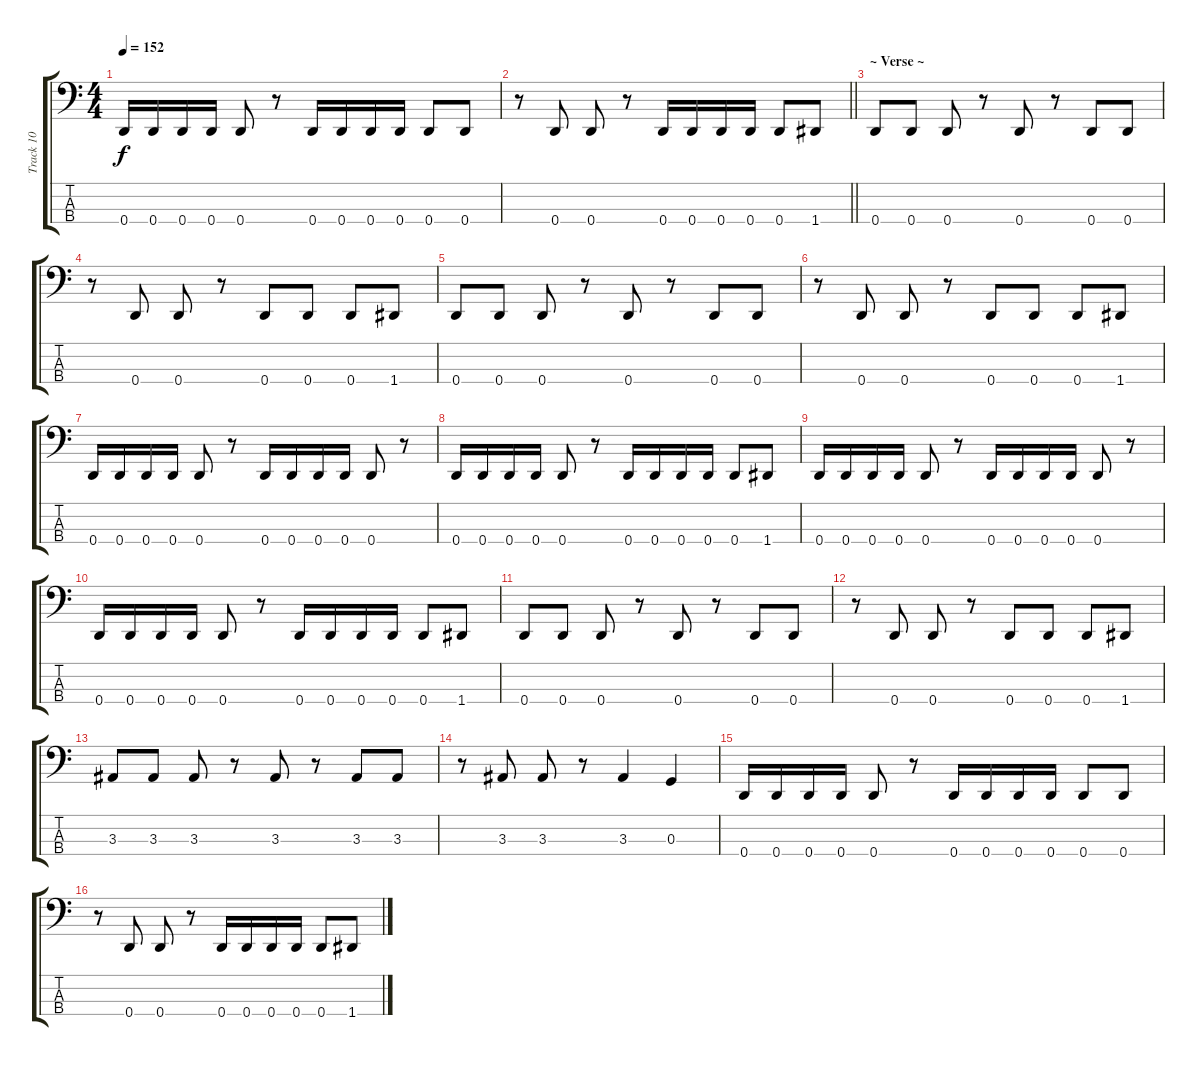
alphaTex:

\track ("Track 10" "Track 10") {instrument electricbasspick}
\staff {score tabs}
\tuning (F2 C2 G1 D1) {hide}
\ts (4 4)
\tempo 152
\clef f4
\ks c
0.4.16{dy f} 0.4.16 0.4.16 0.4.16 0.4.8 r.8 0.4.16 0.4.16 0.4.16 0.4.16 0.4.8 0.4.8 |
\barLineRight lightlight
r.8 0.4.8 0.4.8 r.8 0.4.16 0.4.16 0.4.16 0.4.16 0.4.8 1.4.8 |
\section ("" "~ Verse ~")
0.4.8 0.4.8 0.4.8 r.8 0.4.8 r.8 0.4.8 0.4.8 |
r.8 0.4.8 0.4.8 r.8 0.4.8 0.4.8 0.4.8 1.4.8 |
0.4.8 0.4.8 0.4.8 r.8 0.4.8 r.8 0.4.8 0.4.8 |
r.8 0.4.8 0.4.8 r.8 0.4.8 0.4.8 0.4.8 1.4.8 |
0.4.16 0.4.16 0.4.16 0.4.16 0.4.8 r.8 0.4.16 0.4.16 0.4.16 0.4.16 0.4.8 r.8 |
0.4.16 0.4.16 0.4.16 0.4.16 0.4.8 r.8 0.4.16 0.4.16 0.4.16 0.4.16 0.4.8 1.4.8 |
0.4.16 0.4.16 0.4.16 0.4.16 0.4.8 r.8 0.4.16 0.4.16 0.4.16 0.4.16 0.4.8 r.8 |
0.4.16 0.4.16 0.4.16 0.4.16 0.4.8 r.8 0.4.16 0.4.16 0.4.16 0.4.16 0.4.8 1.4.8 |
0.4.8 0.4.8 0.4.8 r.8 0.4.8 r.8 0.4.8 0.4.8 |
r.8 0.4.8 0.4.8 r.8 0.4.8 0.4.8 0.4.8 1.4.8 |
3.3.8 3.3.8 3.3.8 r.8 3.3.8 r.8 3.3.8 3.3.8 |
r.8 3.3.8 3.3.8 r.8 3.3.4 0.3.4 |
0.4.16 0.4.16 0.4.16 0.4.16 0.4.8 r.8 0.4.16 0.4.16 0.4.16 0.4.16 0.4.8 0.4.8 |
r.8 0.4.8 0.4.8 r.8 0.4.16 0.4.16 0.4.16 0.4.16 0.4.8 1.4.8
